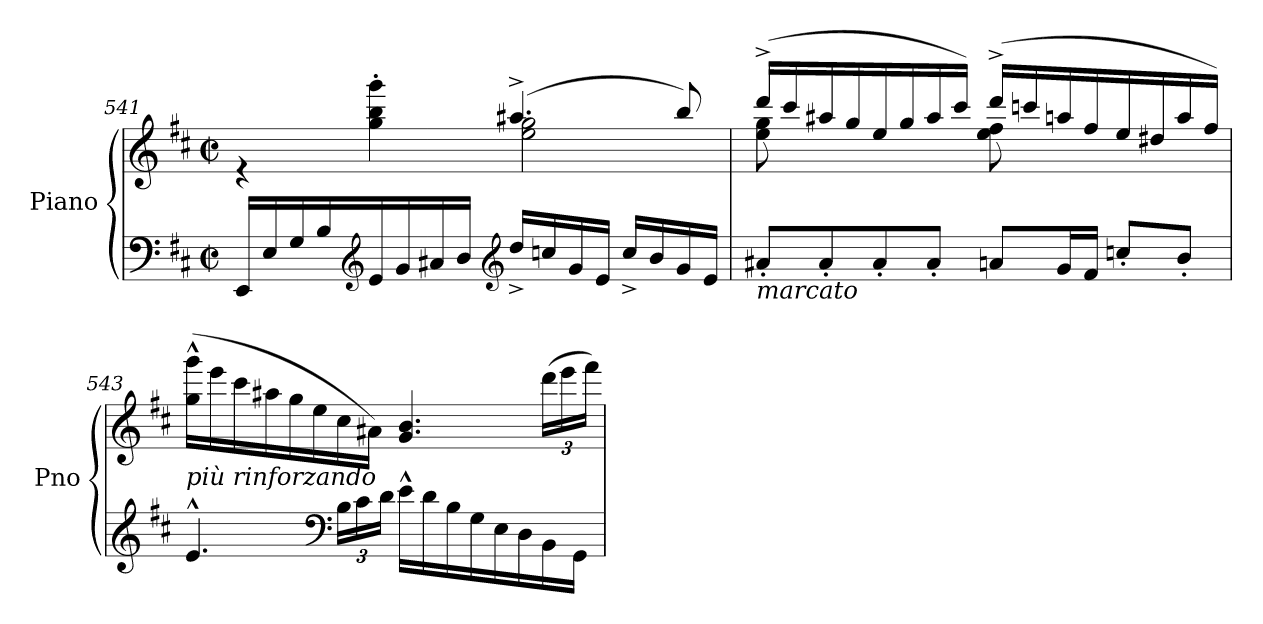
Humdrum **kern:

**kern	**kern
*part1	*part1
*staff2	*staff1
*I"Piano	*
*I'Pno	*
*clefF4	*clefG2
*k[f#c#]	*k[f#c#]
*M2/2	*M2/2
*met(c|)	*met(c|)
=541	=541
*	*^
16EE/LL	4re	2ryy
16E/	.	.
16G/	.	.
16B/	.	.
*clefG2	*	*
16e/	4gg\' 4bb\' 4ggg\'	.
16g/	.	.
16a#X/	.	.
16b/JJ	.	.
*clefG2	*	*
16dd^/LL	(4.aa#X^/	2ee\ 2gg\
16ccn/	.	.
16g/	.	.
16e/JJ	.	.
16cc^/LL	.	.
16b/	.	.
16g/	8bb/)	.
16e/JJ	.	.
!!LO:PB:g=z	!!
=542	=542	=542
!LO:TX:b:i:t=marcato	!	!
8a#X'/L	(16ddd^/LL	8ee\ 8gg\
.	16ccc#/	.
8a#'/	16aa#X/	4.ryy
.	16gg/	.
8a#'/	16ee/	.
.	16gg/	.
8a#'/J	16aa#/	.
.	16ccc#/JJ)	.
8an/L	(16ddd^/LL	8ee\ 8ff#\
.	16cccn/	.
16g/L	16aan/	4.ryy
16f#/JJ	16ff#/	.
8ccn'/L	16ee/	.
.	16dd#X/	.
8b'/J	16aa/	.
.	16ff#/JJ)	.
*	*v	*v
=543	=543
!	!LO:TX:b:i:t=più rinforzando
4.e^^/	(16gg\^^ 16ggg\^^LL
.	16eee\
.	16ccc#\
.	16aa#X\
.	16gg\
.	16ee\
*clefF4	*
*Xbrackettup	*
24B\LL	16cc#\
24c#\	.
.	16a#X\JJ)
24d\JJ	.
16e^^\LL	4.g/ 4.b/
16d\	.
16B\	.
16G\	.
16E\	.
16D\	.
*	*Xbrackettup
16BB\	(24ddd\LL
.	24eee\
16GG\JJ	.
.	24fff#\JJ)
=	=
*-	*-
